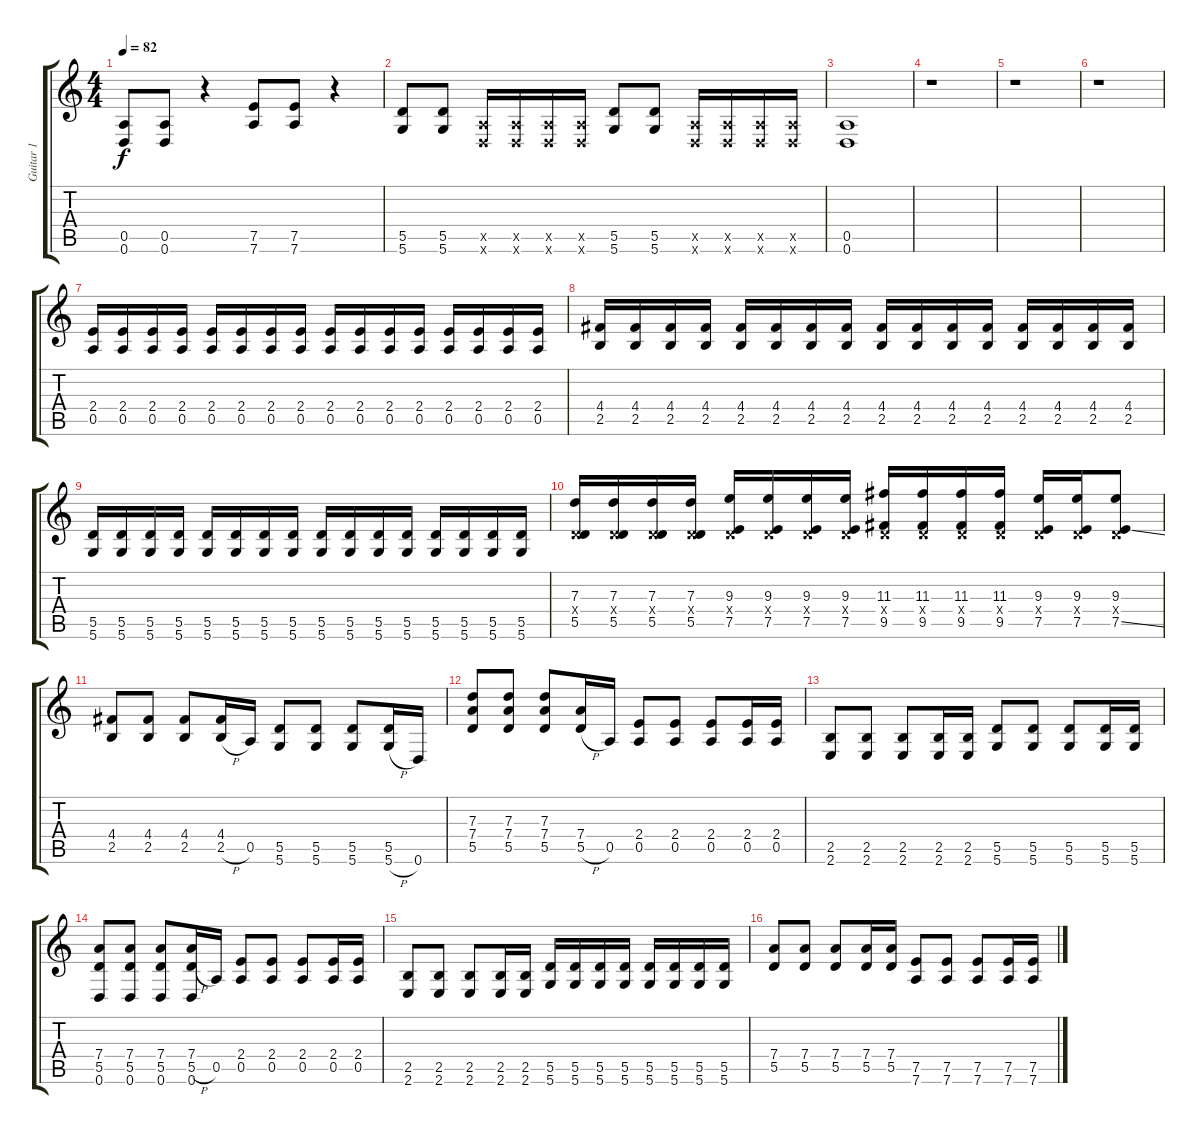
\track ("Guitar 1" "Guitar 1") {instrument distortionguitar}
\staff {score tabs}
\tuning (E4 B3 G3 D3 A2 D2) {hide}
\ts (4 4)
\tempo 82
\clef g2
\ks c
(0.5 0.6).8{dy f} (0.5 0.6).8 r.4 (7.5 7.6).8 (7.5 7.6).8 r.4 |
(5.5 5.6).8 (5.5 5.6).8 (0.5{x} 0.6{x}).16 (0.5{x} 0.6{x}).16 (0.5{x} 0.6{x}).16 (0.5{x} 0.6{x}).16 (5.5 5.6).8 (5.5 5.6).8 (0.5{x} 0.6{x}).16 (0.5{x} 0.6{x}).16 (0.5{x} 0.6{x}).16 (0.5{x} 0.6{x}).16 |
(0.5 0.6).1{volume 5} |
r.1 |
r.1 |
r.1 |
(2.4 0.5).16{volume 12} (2.4 0.5).16 (2.4 0.5).16 (2.4 0.5).16 (2.4 0.5).16 (2.4 0.5).16 (2.4 0.5).16 (2.4 0.5).16 (2.4 0.5).16 (2.4 0.5).16 (2.4 0.5).16 (2.4 0.5).16 (2.4 0.5).16 (2.4 0.5).16 (2.4 0.5).16 (2.4 0.5).16 |
(4.4 2.5).16 (4.4 2.5).16 (4.4 2.5).16 (4.4 2.5).16 (4.4 2.5).16 (4.4 2.5).16 (4.4 2.5).16 (4.4 2.5).16 (4.4 2.5).16 (4.4 2.5).16 (4.4 2.5).16 (4.4 2.5).16 (4.4 2.5).16 (4.4 2.5).16 (4.4 2.5).16 (4.4 2.5).16 |
(5.5 5.6).16 (5.5 5.6).16 (5.5 5.6).16 (5.5 5.6).16 (5.5 5.6).16 (5.5 5.6).16 (5.5 5.6).16 (5.5 5.6).16 (5.5 5.6).16 (5.5 5.6).16 (5.5 5.6).16 (5.5 5.6).16 (5.5 5.6).16 (5.5 5.6).16 (5.5 5.6).16 (5.5 5.6).16 |
(7.3 0.4{x} 5.5).16 (7.3 0.4{x} 5.5).16 (7.3 0.4{x} 5.5).16 (7.3 0.4{x} 5.5).16 (9.3 0.4{x} 7.5).16 (9.3 0.4{x} 7.5).16 (9.3 0.4{x} 7.5).16 (9.3 0.4{x} 7.5).16 (11.3 0.4{x} 9.5).16 (11.3 0.4{x} 9.5).16 (11.3 0.4{x} 9.5).16 (11.3 0.4{x} 9.5).16 (9.3 0.4{x} 7.5).16 (9.3 0.4{x} 7.5).16 (9.3 0.4{x} 7.5{ss}).8 |
(4.4 2.5).8 (4.4 2.5).8 (4.4 2.5).8 (4.4 2.5{h}).16 0.5.16 (5.5 5.6).8 (5.5 5.6).8 (5.5 5.6).8 (5.5 5.6{h}).16 0.6.16 |
(7.3 7.4 5.5).8 (7.3 7.4 5.5).8 (7.3 7.4 5.5).8 (7.4 5.5{h}).16 0.5.16 (2.4 0.5).8 (2.4 0.5).8 (2.4 0.5).8 (2.4 0.5).16 (2.4 0.5).16 |
(2.5 2.6).8 (2.5 2.6).8 (2.5 2.6).8 (2.5 2.6).16 (2.5 2.6).16 (5.5 5.6).8 (5.5 5.6).8 (5.5 5.6).8 (5.5 5.6).16 (5.5 5.6).16 |
(7.4 5.5 0.6).8 (7.4 5.5 0.6).8 (7.4 5.5 0.6).8 (7.4 5.5{h} 0.6).16 0.5.16 (2.4 0.5).8 (2.4 0.5).8 (2.4 0.5).8 (2.4 0.5).16 (2.4 0.5).16 |
(2.5 2.6).8 (2.5 2.6).8 (2.5 2.6).8 (2.5 2.6).16 (2.5 2.6).16 (5.5 5.6).16 (5.5 5.6).16 (5.5 5.6).16 (5.5 5.6).16 (5.5 5.6).16 (5.5 5.6).16 (5.5 5.6).16 (5.5 5.6).16 |
(7.4 5.5).8 (7.4 5.5).8 (7.4 5.5).8 (7.4 5.5).16 (7.4 5.5).16 (7.5 7.6).8 (7.5 7.6).8 (7.5 7.6).8 (7.5 7.6).16 (7.5 7.6).16
